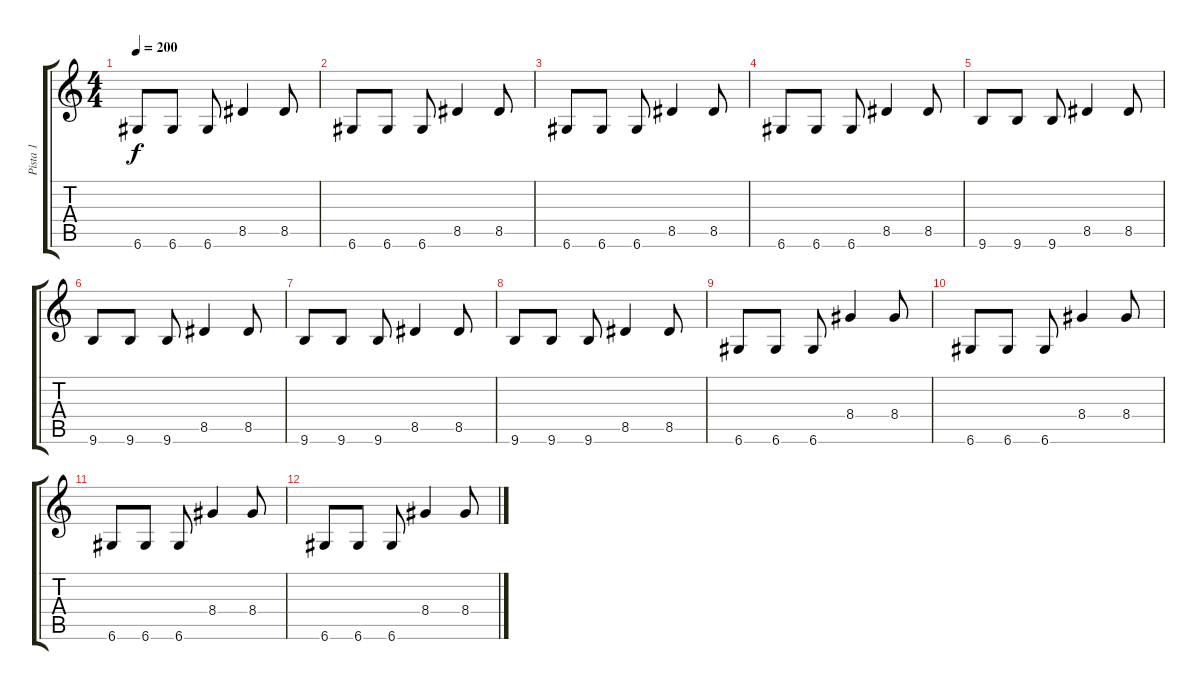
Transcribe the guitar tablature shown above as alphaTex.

\track ("Pista 1" "Pista 1") {instrument acousticguitarsteel}
\staff {score tabs}
\tuning (D4 A3 F3 C3 G2 D2) {hide}
\ts (4 4)
\tempo 200
\clef g2
\ks c
6.6.8{dy f} 6.6.8 6.6.8 8.5.4 8.5.8 |
6.6.8 6.6.8 6.6.8 8.5.4 8.5.8 |
6.6.8 6.6.8 6.6.8 8.5.4 8.5.8 |
6.6.8 6.6.8 6.6.8 8.5.4 8.5.8 |
9.6.8 9.6.8 9.6.8 8.5.4 8.5.8 |
9.6.8 9.6.8 9.6.8 8.5.4 8.5.8 |
9.6.8 9.6.8 9.6.8 8.5.4 8.5.8 |
9.6.8 9.6.8 9.6.8 8.5.4 8.5.8 |
6.6.8 6.6.8 6.6.8 8.4.4 8.4.8 |
6.6.8 6.6.8 6.6.8 8.4.4 8.4.8 |
6.6.8 6.6.8 6.6.8 8.4.4 8.4.8 |
6.6.8 6.6.8 6.6.8 8.4.4 8.4.8
